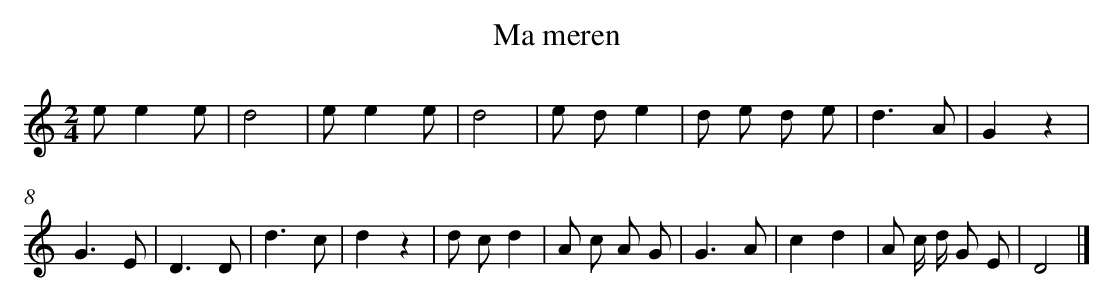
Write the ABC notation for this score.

X:1
T: Ma meren
L: 1/8
M: 2/4
K: C
ee2e [I:setbarnb 1]|
d4 |
ee2e |
d4 |
e de2 |
d e d e |
d3A |
G2z2 |
G3E |
D3D |
d3c |
d2z2 |
d cd2 |
A c A G |
G3A |
c2d2 |
A c/ d/ G E |
D4 |]
